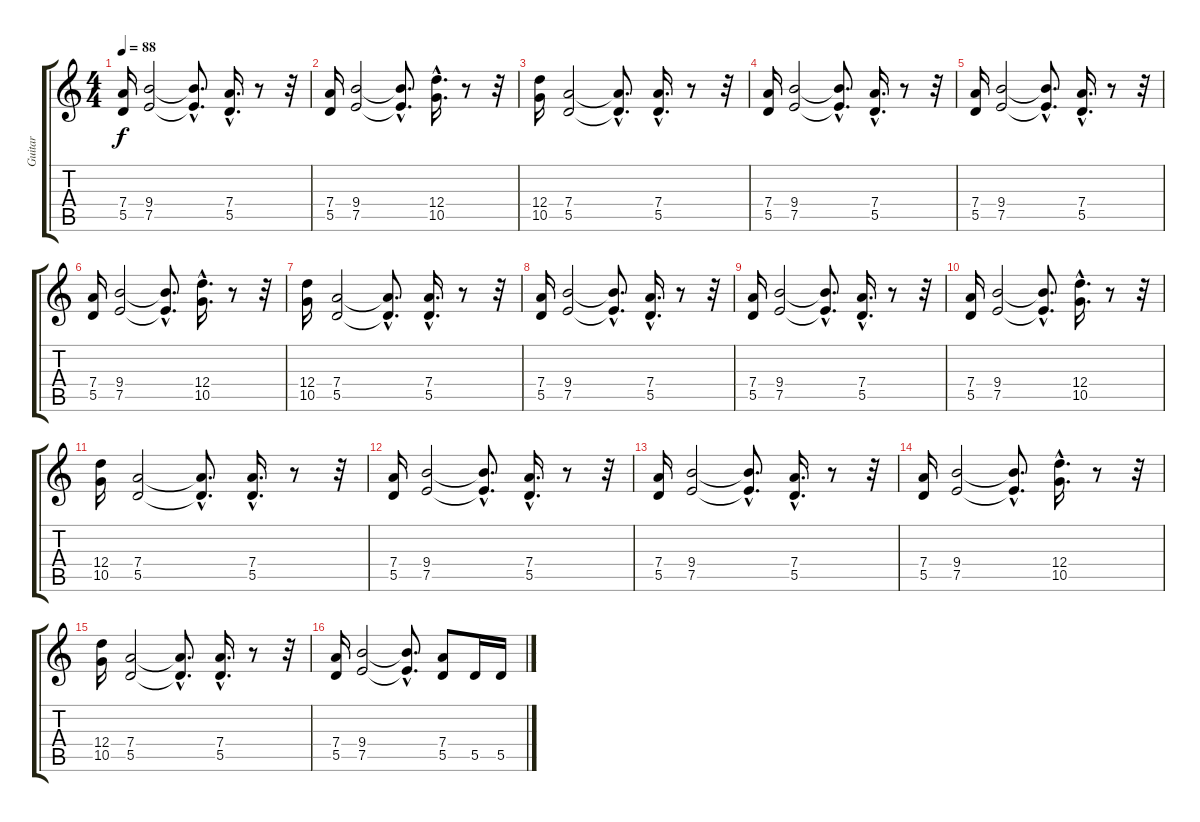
\track ("Guitar" "Guitar") {instrument distortionguitar}
\staff {score tabs}
\tuning (E4 B3 G3 D3 A2 E2) {hide}
\ts (4 4)
\tempo 88
\clef g2
\ks c
(7.4 5.5).16{dy f instrument distortionguitar} (9.4 7.5).2 (9.4{hac t} 7.5{hac t}).8{d} (7.4{hac} 5.5{hac}).16{d} r.8 r.32 |
(7.4 5.5).16 (9.4 7.5).2 (9.4{hac t} 7.5{hac t}).8{d} (12.4{hac} 10.5{hac}).16{d} r.8 r.32 |
(12.4 10.5).16 (7.4 5.5).2 (7.4{hac t} 5.5{hac t}).8{d} (7.4{hac} 5.5{hac}).16{d} r.8 r.32 |
(7.4 5.5).16 (9.4 7.5).2 (9.4{hac t} 7.5{hac t}).8{d} (7.4{hac} 5.5{hac}).16{d} r.8 r.32 |
(7.4 5.5).16 (9.4 7.5).2 (9.4{hac t} 7.5{hac t}).8{d} (7.4{hac} 5.5{hac}).16{d} r.8 r.32 |
(7.4 5.5).16 (9.4 7.5).2 (9.4{hac t} 7.5{hac t}).8{d} (12.4{hac} 10.5{hac}).16{d} r.8 r.32 |
(12.4 10.5).16 (7.4 5.5).2 (7.4{hac t} 5.5{hac t}).8{d} (7.4{hac} 5.5{hac}).16{d} r.8 r.32 |
(7.4 5.5).16 (9.4 7.5).2 (9.4{hac t} 7.5{hac t}).8{d} (7.4{hac} 5.5{hac}).16{d} r.8 r.32 |
(7.4 5.5).16 (9.4 7.5).2 (9.4{hac t} 7.5{hac t}).8{d} (7.4{hac} 5.5{hac}).16{d} r.8 r.32 |
(7.4 5.5).16 (9.4 7.5).2 (9.4{hac t} 7.5{hac t}).8{d} (12.4{hac} 10.5{hac}).16{d} r.8 r.32 |
(12.4 10.5).16 (7.4 5.5).2 (7.4{hac t} 5.5{hac t}).8{d} (7.4{hac} 5.5{hac}).16{d} r.8 r.32 |
(7.4 5.5).16 (9.4 7.5).2 (9.4{hac t} 7.5{hac t}).8{d} (7.4{hac} 5.5{hac}).16{d} r.8 r.32 |
(7.4 5.5).16 (9.4 7.5).2 (9.4{hac t} 7.5{hac t}).8{d} (7.4{hac} 5.5{hac}).16{d} r.8 r.32 |
(7.4 5.5).16 (9.4 7.5).2 (9.4{hac t} 7.5{hac t}).8{d} (12.4{hac} 10.5{hac}).16{d} r.8 r.32 |
(12.4 10.5).16 (7.4 5.5).2 (7.4{hac t} 5.5{hac t}).8{d} (7.4{hac} 5.5{hac}).16{d} r.8 r.32 |
(7.4 5.5).16 (9.4 7.5).2 (9.4{hac t} 7.5{hac t}).8{d} (7.4 5.5).8 5.5.16 5.5.16
